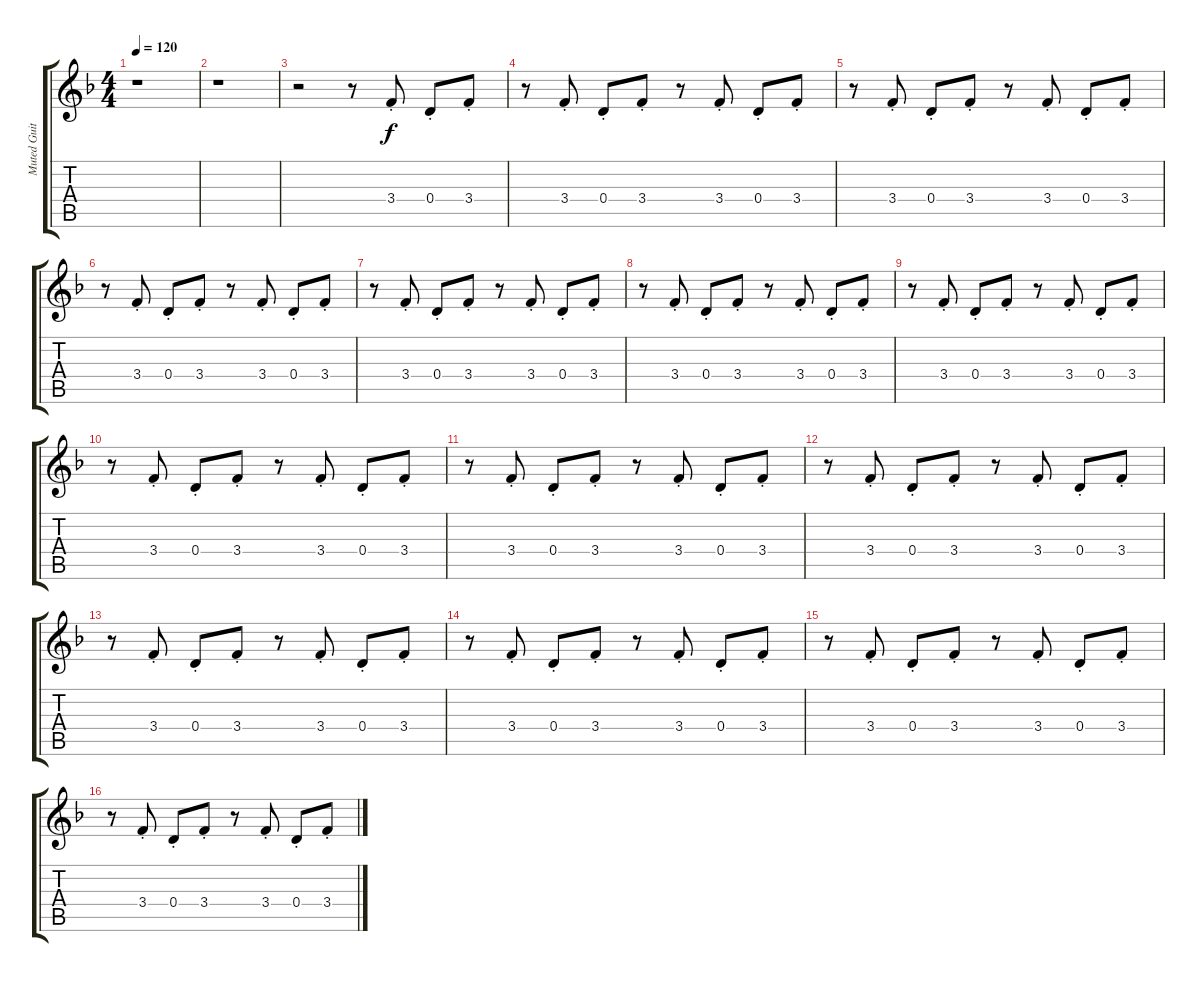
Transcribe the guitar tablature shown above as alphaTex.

\track ("Muted Guitar" "Muted Guit") {instrument electricguitarmuted}
\staff {score tabs}
\tuning (E4 B3 G3 D3 A2 E2) {hide}
\ts (4 4)
\tempo 120
\clef g2
\ks f
r.1{dy f} |
r.1 |
r.2 r.8 3.4{st}.8 0.4{st}.8 3.4{st}.8 |
r.8 3.4{st}.8 0.4{st}.8 3.4{st}.8 r.8 3.4{st}.8 0.4{st}.8 3.4{st}.8 |
r.8 3.4{st}.8 0.4{st}.8 3.4{st}.8 r.8 3.4{st}.8 0.4{st}.8 3.4{st}.8 |
r.8 3.4{st}.8 0.4{st}.8 3.4{st}.8 r.8 3.4{st}.8 0.4{st}.8 3.4{st}.8 |
r.8 3.4{st}.8 0.4{st}.8 3.4{st}.8 r.8 3.4{st}.8 0.4{st}.8 3.4{st}.8 |
r.8 3.4{st}.8 0.4{st}.8 3.4{st}.8 r.8 3.4{st}.8 0.4{st}.8 3.4{st}.8 |
r.8 3.4{st}.8 0.4{st}.8 3.4{st}.8 r.8 3.4{st}.8 0.4{st}.8 3.4{st}.8 |
r.8 3.4{st}.8 0.4{st}.8 3.4{st}.8 r.8 3.4{st}.8 0.4{st}.8 3.4{st}.8 |
r.8 3.4{st}.8 0.4{st}.8 3.4{st}.8 r.8 3.4{st}.8 0.4{st}.8 3.4{st}.8 |
r.8 3.4{st}.8 0.4{st}.8 3.4{st}.8 r.8 3.4{st}.8 0.4{st}.8 3.4{st}.8 |
r.8 3.4{st}.8 0.4{st}.8 3.4{st}.8 r.8 3.4{st}.8 0.4{st}.8 3.4{st}.8 |
r.8 3.4{st}.8 0.4{st}.8 3.4{st}.8 r.8 3.4{st}.8 0.4{st}.8 3.4{st}.8 |
r.8 3.4{st}.8 0.4{st}.8 3.4{st}.8 r.8 3.4{st}.8 0.4{st}.8 3.4{st}.8 |
r.8 3.4{st}.8 0.4{st}.8 3.4{st}.8 r.8 3.4{st}.8 0.4{st}.8 3.4{st}.8
